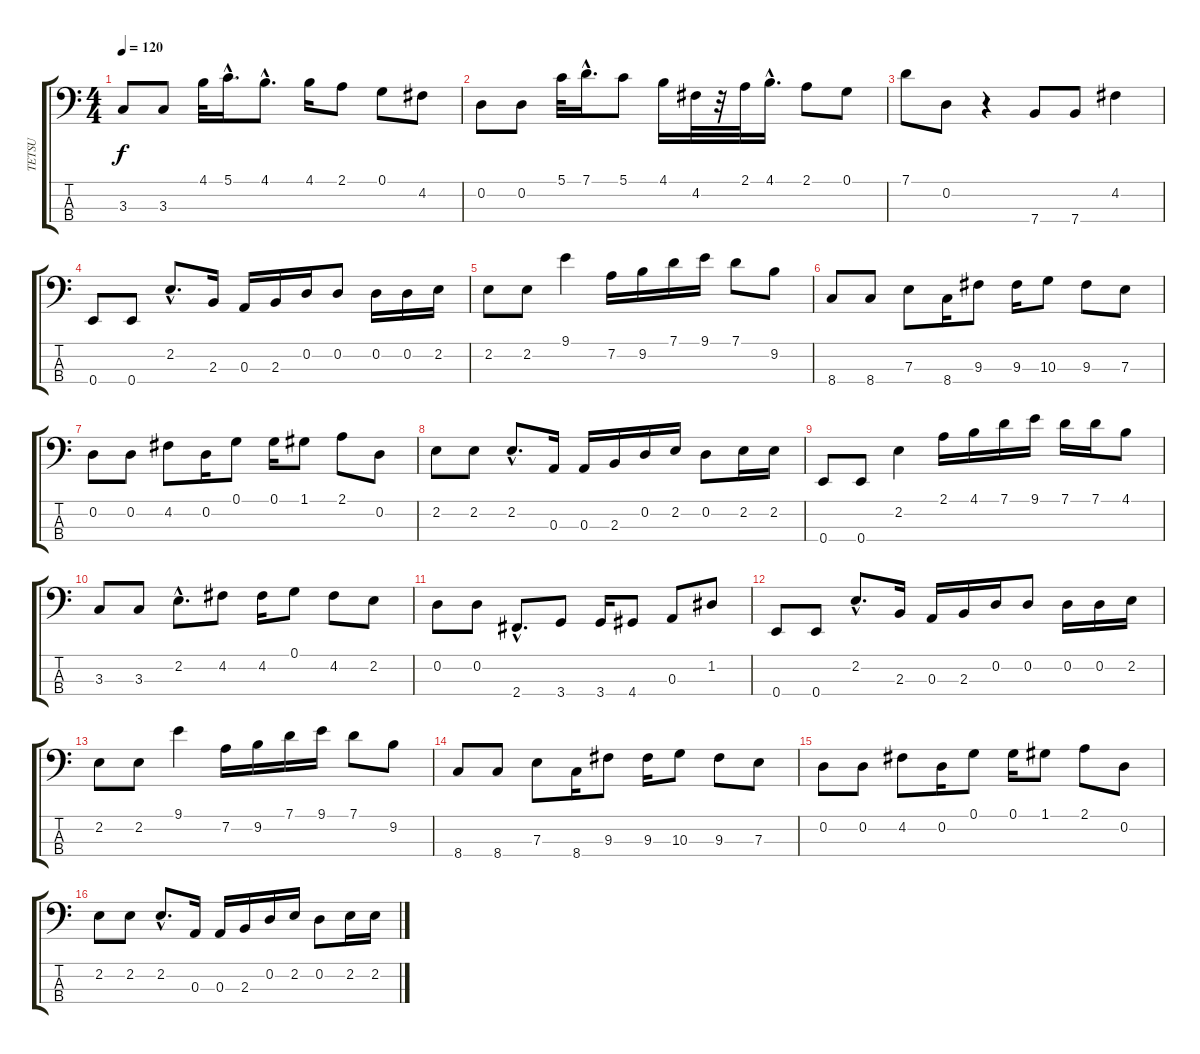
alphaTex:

\track ("TETSU" "TETSU") {instrument electricbasspick}
\staff {score tabs}
\tuning (G2 D2 A1 E1) {hide}
\ts (4 4)
\tempo 120
\clef f4
\ks c
3.3.8{dy f} 3.3.8 4.1.32 5.1{hac}.16{d} 4.1{hac}.8{d} 4.1.16 2.1.8 0.1.8 4.2.8 |
0.2.8 0.2.8 5.1.32 7.1{hac}.16{d} 5.1.8 4.1.16 4.2.32 r.32 2.1.32 4.1{hac}.16{d} 2.1.8 0.1.8 |
7.1.8 0.2.8 r.4 7.4.8 7.4.8 4.2.4 |
0.4.8 0.4.8 2.2{hac}.8{d} 2.3.16 0.3.16 2.3.16 0.2.16 0.2.8 0.2.16 0.2.16 2.2.16 |
2.2.8 2.2.8 9.1.4 7.2.16 9.2.16 7.1.16 9.1.16 7.1.8 9.2.8 |
8.4.8 8.4.8 7.3.8 8.4.16 9.3.8 9.3.16 10.3.8 9.3.8 7.3.8 |
0.2.8 0.2.8 4.2.8 0.2.16 0.1.8 0.1.16 1.1.8 2.1.8 0.2.8 |
2.2.8 2.2.8 2.2{hac}.8{d} 0.3.16 0.3.16 2.3.16 0.2.16 2.2.16 0.2.8 2.2.16 2.2.16 |
0.4.8 0.4.8 2.2.4 2.1.16 4.1.16 7.1.16 9.1.16 7.1.16 7.1.16 4.1.8 |
3.3.8 3.3.8 2.2{hac}.8{d} 4.2.8 4.2.16 0.1.8 4.2.8 2.2.8 |
0.2.8 0.2.8 2.4{hac}.8{d} 3.4.8 3.4.16 4.4.8 0.3.8 1.2.8 |
0.4.8 0.4.8 2.2{hac}.8{d} 2.3.16 0.3.16 2.3.16 0.2.16 0.2.8 0.2.16 0.2.16 2.2.16 |
2.2.8 2.2.8 9.1.4 7.2.16 9.2.16 7.1.16 9.1.16 7.1.8 9.2.8 |
8.4.8 8.4.8 7.3.8 8.4.16 9.3.8 9.3.16 10.3.8 9.3.8 7.3.8 |
0.2.8 0.2.8 4.2.8 0.2.16 0.1.8 0.1.16 1.1.8 2.1.8 0.2.8 |
2.2.8 2.2.8 2.2{hac}.8{d} 0.3.16 0.3.16 2.3.16 0.2.16 2.2.16 0.2.8 2.2.16 2.2.16
